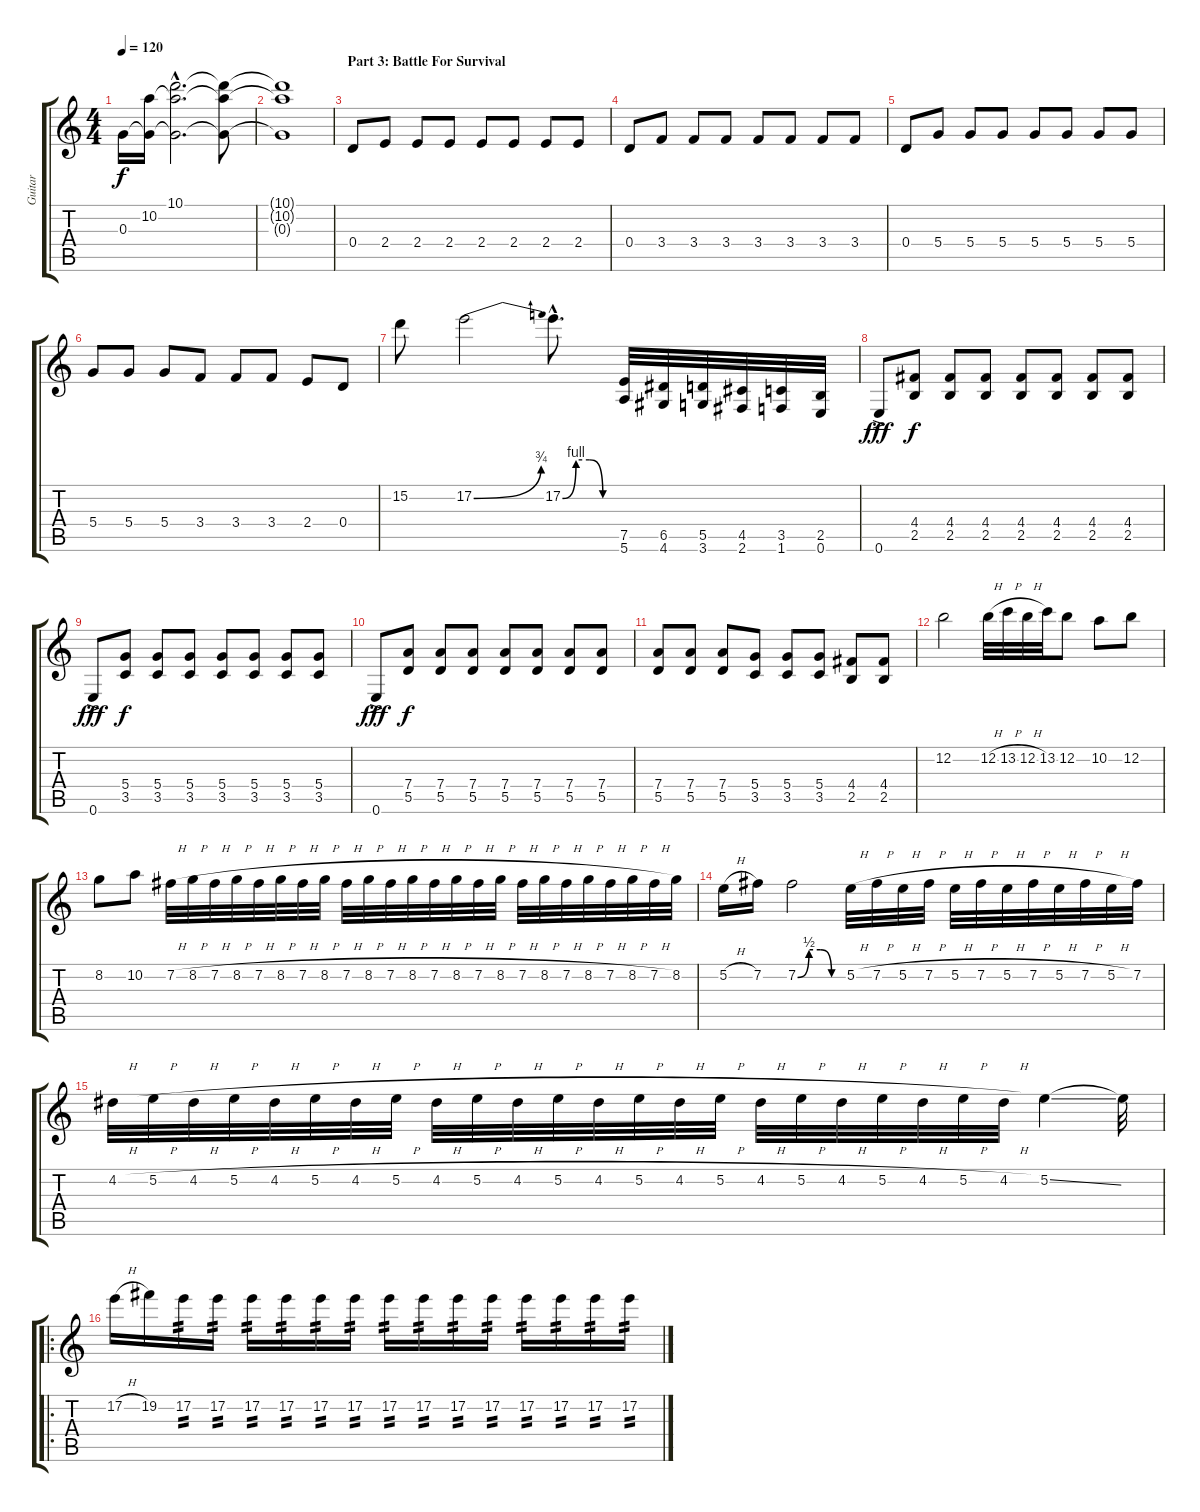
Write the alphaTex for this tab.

\track ("Guitar" "Guitar") {instrument electricguitarclean}
\staff {score tabs}
\tuning (E4 B3 G3 D3 A2 E2) {hide}
\ts (4 4)
\tempo 120
\clef g2
\ks c
0.3.16{dy f} (10.2 0.3{t}).16 (10.1{hac} 10.2{hac t} 0.3{hac t}).2{d} (10.1{t} 10.2{t} 0.3{t}).8 |
(10.1{t} 10.2{t} 0.3{t}).1 |
\section ("" "Part 3: Battle For Survival")
0.4.8{instrument electricguitarclean} 2.4.8 2.4.8 2.4.8 2.4.8 2.4.8 2.4.8 2.4.8 |
0.4.8 3.4.8 3.4.8 3.4.8 3.4.8 3.4.8 3.4.8 3.4.8 |
0.4.8 5.4.8 5.4.8 5.4.8 5.4.8 5.4.8 5.4.8 5.4.8 |
5.4.8 5.4.8 5.4.8 3.4.8 3.4.8 3.4.8 2.4.8 0.4.8 |
15.2.8{volume 12 instrument distortionguitar} 17.2{be (bend 0 0 60 3)}.2 17.2{be (custom 0 0 15 4 30 4 45 0 60 0) hac}.8{d} (7.5 5.6).32 (6.5 4.6).32 (5.5 3.6).32 (4.5 2.6).32 (3.5 1.6).32 (2.5 0.6).32 |
0.6{ac}.8{dy fff} (4.4 2.5).8{dy f} (4.4 2.5).8 (4.4 2.5).8 (4.4 2.5).8 (4.4 2.5).8 (4.4 2.5).8 (4.4 2.5).8 |
0.6{ac}.8{dy fff} (5.4 3.5).8{dy f} (5.4 3.5).8 (5.4 3.5).8 (5.4 3.5).8 (5.4 3.5).8 (5.4 3.5).8 (5.4 3.5).8 |
0.6{ac}.8{dy fff} (7.4 5.5).8{dy f} (7.4 5.5).8 (7.4 5.5).8 (7.4 5.5).8 (7.4 5.5).8 (7.4 5.5).8 (7.4 5.5).8 |
(7.4 5.5).8 (7.4 5.5).8 (7.4 5.5).8 (5.4 3.5).8 (5.4 3.5).8 (5.4 3.5).8 (4.4 2.5).8 (4.4 2.5).8 |
12.2.2{volume 13 instrument distortionguitar} 12.2{h}.32 13.2{h}.32 12.2{h}.32 13.2.32 12.2.8 10.2.8 12.2.8 |
8.2.8 10.2.8 7.2{h}.32 8.2{h}.32 7.2{h}.32 8.2{h}.32 7.2{h}.32 8.2{h}.32 7.2{h}.32 8.2{h}.32 7.2{h}.32 8.2{h}.32 7.2{h}.32 8.2{h}.32 7.2{h}.32 8.2{h}.32 7.2{h}.32 8.2{h}.32 7.2{h}.32 8.2{h}.32 7.2{h}.32 8.2{h}.32 7.2{h}.32 8.2{h}.32 7.2{h}.32 8.2.32 |
5.2{h}.16 7.2.16 7.2{be (custom 0 0 15 2 30 2 45 0 60 0)}.2 5.2{h}.32 7.2{h}.32 5.2{h}.32 7.2{h}.32 5.2{h}.32 7.2{h}.32 5.2{h}.32 7.2{h}.32 5.2{h}.32 7.2{h}.32 5.2{h}.32 7.2.32 |
4.2{h}.32 5.2{h}.32 4.2{h}.32 5.2{h}.32 4.2{h}.32 5.2{h}.32 4.2{h}.32 5.2{h}.32 4.2{h}.32 5.2{h}.32 4.2{h}.32 5.2{h}.32 4.2{h}.32 5.2{h}.32 4.2{h}.32 5.2{h}.32 4.2{h}.32 5.2{h}.32 4.2{h}.32 5.2{h}.32 4.2{h}.32 5.2{h}.32 4.2{h}.32 5.2{ss}.4 5.2{t}.32 |
\ro
17.2{h}.16 19.2.16 17.2.16{tp 2} 17.2.16{tp 2} 17.2.16{tp 2} 17.2.16{tp 2} 17.2.16{tp 2} 17.2.16{tp 2} 17.2.16{tp 2} 17.2.16{tp 2} 17.2.16{tp 2} 17.2.16{tp 2} 17.2.16{tp 2} 17.2.16{tp 2} 17.2.16{tp 2} 17.2.16{tp 2}
